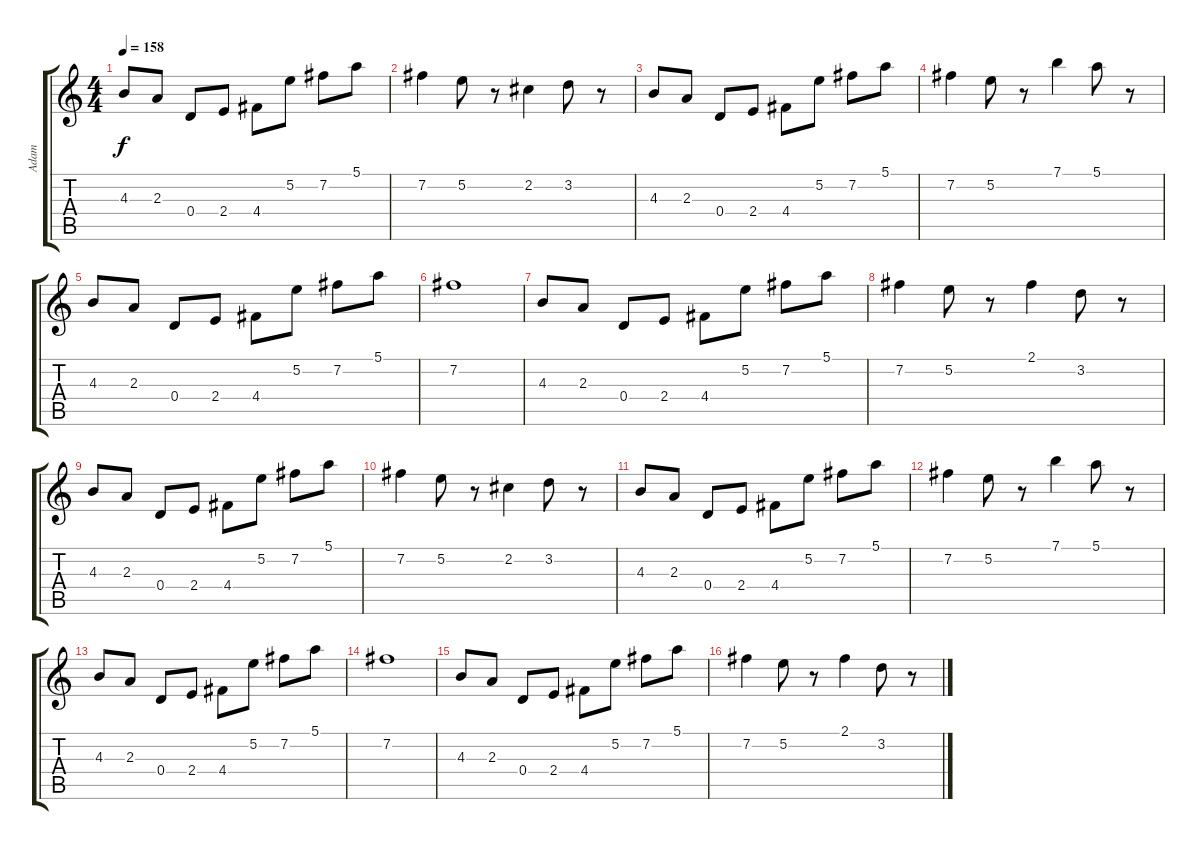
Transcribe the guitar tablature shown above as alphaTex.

\track ("Adam" "Adam") {instrument electricguitarjazz}
\staff {score tabs}
\tuning (E4 B3 G3 D3 A2 D2) {hide}
\ts (4 4)
\tempo 158
\clef g2
\ks c
4.3.8{dy f} 2.3.8 0.4.8 2.4.8 4.4.8 5.2.8 7.2.8 5.1.8 |
7.2.4 5.2.8 r.8 2.2.4 3.2.8 r.8 |
4.3.8 2.3.8 0.4.8 2.4.8 4.4.8 5.2.8 7.2.8 5.1.8 |
7.2.4 5.2.8 r.8 7.1.4 5.1.8 r.8 |
4.3.8 2.3.8 0.4.8 2.4.8 4.4.8 5.2.8 7.2.8 5.1.8 |
7.2.1 |
4.3.8 2.3.8 0.4.8 2.4.8 4.4.8 5.2.8 7.2.8 5.1.8 |
7.2.4 5.2.8 r.8 2.1.4 3.2.8 r.8 |
4.3.8 2.3.8 0.4.8 2.4.8 4.4.8 5.2.8 7.2.8 5.1.8 |
7.2.4 5.2.8 r.8 2.2.4 3.2.8 r.8 |
4.3.8 2.3.8 0.4.8 2.4.8 4.4.8 5.2.8 7.2.8 5.1.8 |
7.2.4 5.2.8 r.8 7.1.4 5.1.8 r.8 |
4.3.8 2.3.8 0.4.8 2.4.8 4.4.8 5.2.8 7.2.8 5.1.8 |
7.2.1 |
4.3.8{instrument distortionguitar} 2.3.8 0.4.8 2.4.8 4.4.8 5.2.8 7.2.8 5.1.8 |
7.2.4 5.2.8 r.8 2.1.4 3.2.8 r.8
